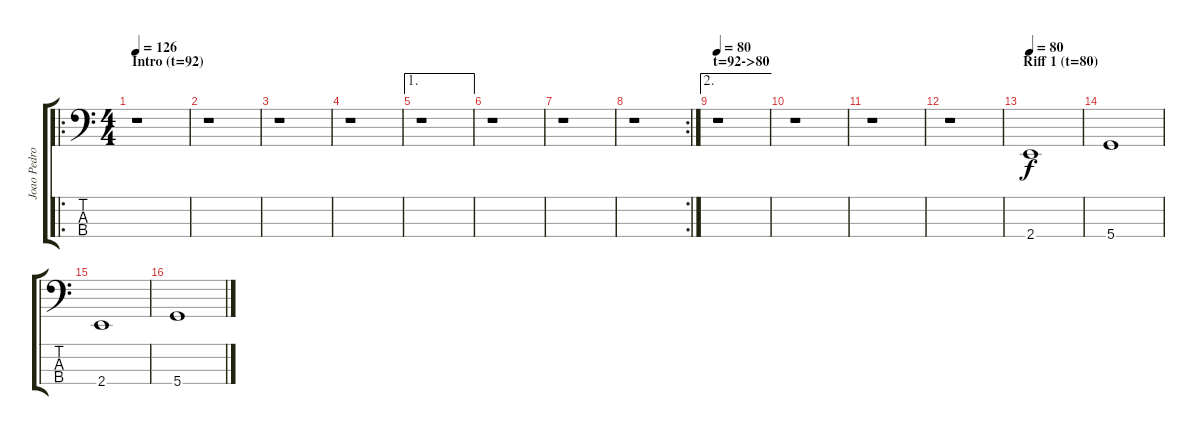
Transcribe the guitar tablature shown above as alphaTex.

\track ("Joao Pedro - Bass" "Joao Pedro") {instrument electricbasspick}
\staff {score tabs}
\tuning (G2 D2 A1 D1) {hide}
\ro
\ts (4 4)
\section ("" "Intro (t=92)")
\tempo 126
\tempo 92
\tempo 126
\clef f4
\ks c
r.1{dy f instrument electricbasspick} |
r.1 |
r.1 |
r.1 |
\ae 1
r.1 |
r.1 |
r.1 |
\rc 2
r.1 |
\ae 2
\section ("" "t=92->80")
\tempo 80
r.1 |
r.1 |
r.1 |
r.1 |
\section ("" "Riff 1 (t=80)")
\tempo 80
2.4.1{volume 12 balance 8 instrument fretlessbass} |
5.4.1 |
2.4.1 |
5.4.1
